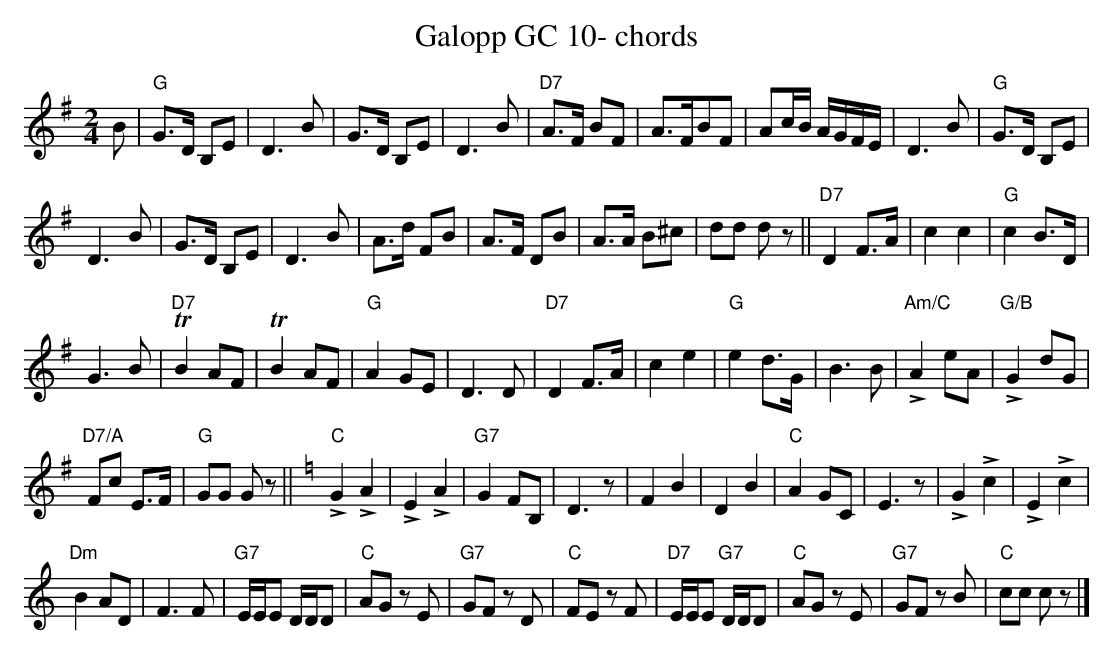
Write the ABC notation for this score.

X:1
T:Galopp GC 10- chords
M:2/4
L:1/8
K:G %%MIDI gchordon
B| "G"G>D B,E | D3B | G>D B,E | D3B | "D7"A>F BF | A>FBF | Ac/2B/2 A/2G/2F/2E/2 | D3B | "G"G>D B,E |
D3B | G>D B,E | D3B | A>d FB | A>F DB | A>A B^c | dd dz || "D7"D2 F>A | c2c2 | "G"c2 B>D |
G3B | "D7"TB2 AF | TB2 AF | "G"A2 GE | D3D | "D7"D2 F>A | c2e2 | "G"e2 d>G | B3B | !>!"Am/C"A2 eA | "G/B"!>!G2 dG |
"D7/A"Fc E>F | "G"GG Gz || [K:C] "C"!>!G2!>!A2 | !>!E2!>!A2 | "G7"G2 FB, | D3z | F2B2 | D2B2 | "C"A2GC | E3z | !>!G2!>!c2 | !>!E2!>!c2 |
"Dm"B2 AD | F3F | "G7"E/2E/2E D/2D/2D | "C"AG zE | "G7"GF zD | "C"FE zF | "D7"E/2E/2E "G7"D/2D/2D | "C"AG zE | "G7"GF zB | "C"cc cz |]
